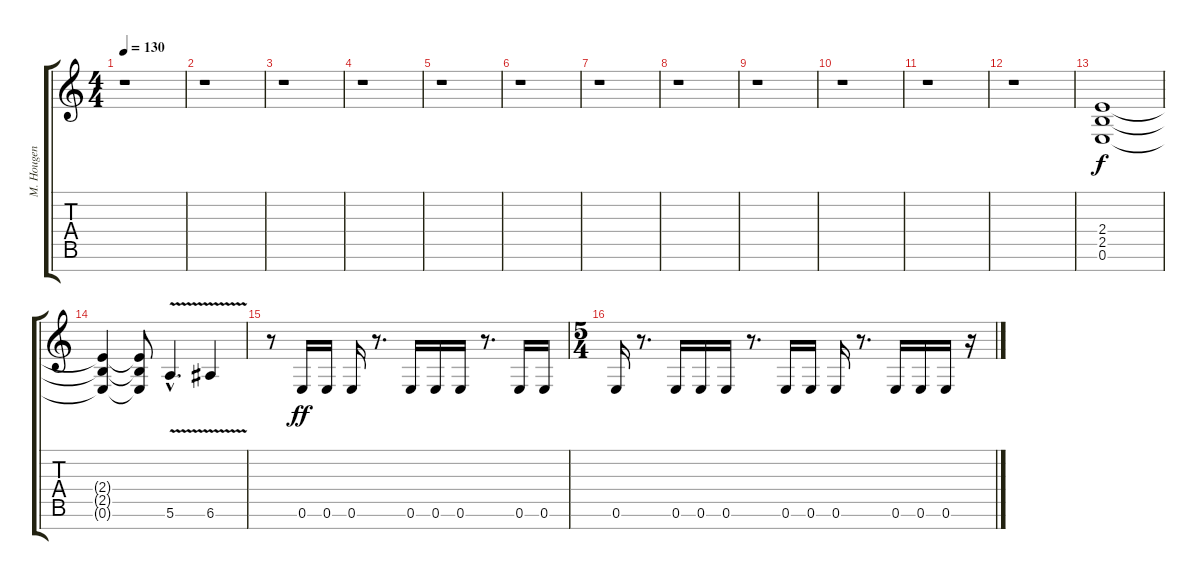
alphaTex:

\track ("M. Hougen - Guitar" "M. Hougen ") {instrument distortionguitar}
\staff {score tabs}
\tuning (E4 B3 G3 D3 A2 E2 B1) {hide}
\ts (4 4)
\tempo 130
\clef g2
\ks c
r.1{dy f} |
r.1 |
r.1 |
r.1 |
r.1 |
r.1 |
r.1 |
r.1 |
r.1 |
r.1 |
r.1 |
r.1 |
(2.4 2.5 0.6).1 |
(2.4{t} 2.5{t} 0.6{t}).4 (2.4{t} 2.5{t} 0.6{t}).8 5.6{v hac}.4{d} 6.6{v}.4 |
r.8 0.6.16{dy ff} 0.6.16 0.6.16 r.8{d} 0.6.16 0.6.16 0.6.16 r.8{d} 0.6.16 0.6.16 |
\ts (5 4)
0.6.16 r.8{d} 0.6.16 0.6.16 0.6.16 r.8{d} 0.6.16 0.6.16 0.6.16 r.8{d} 0.6.16 0.6.16 0.6.16 r.16
